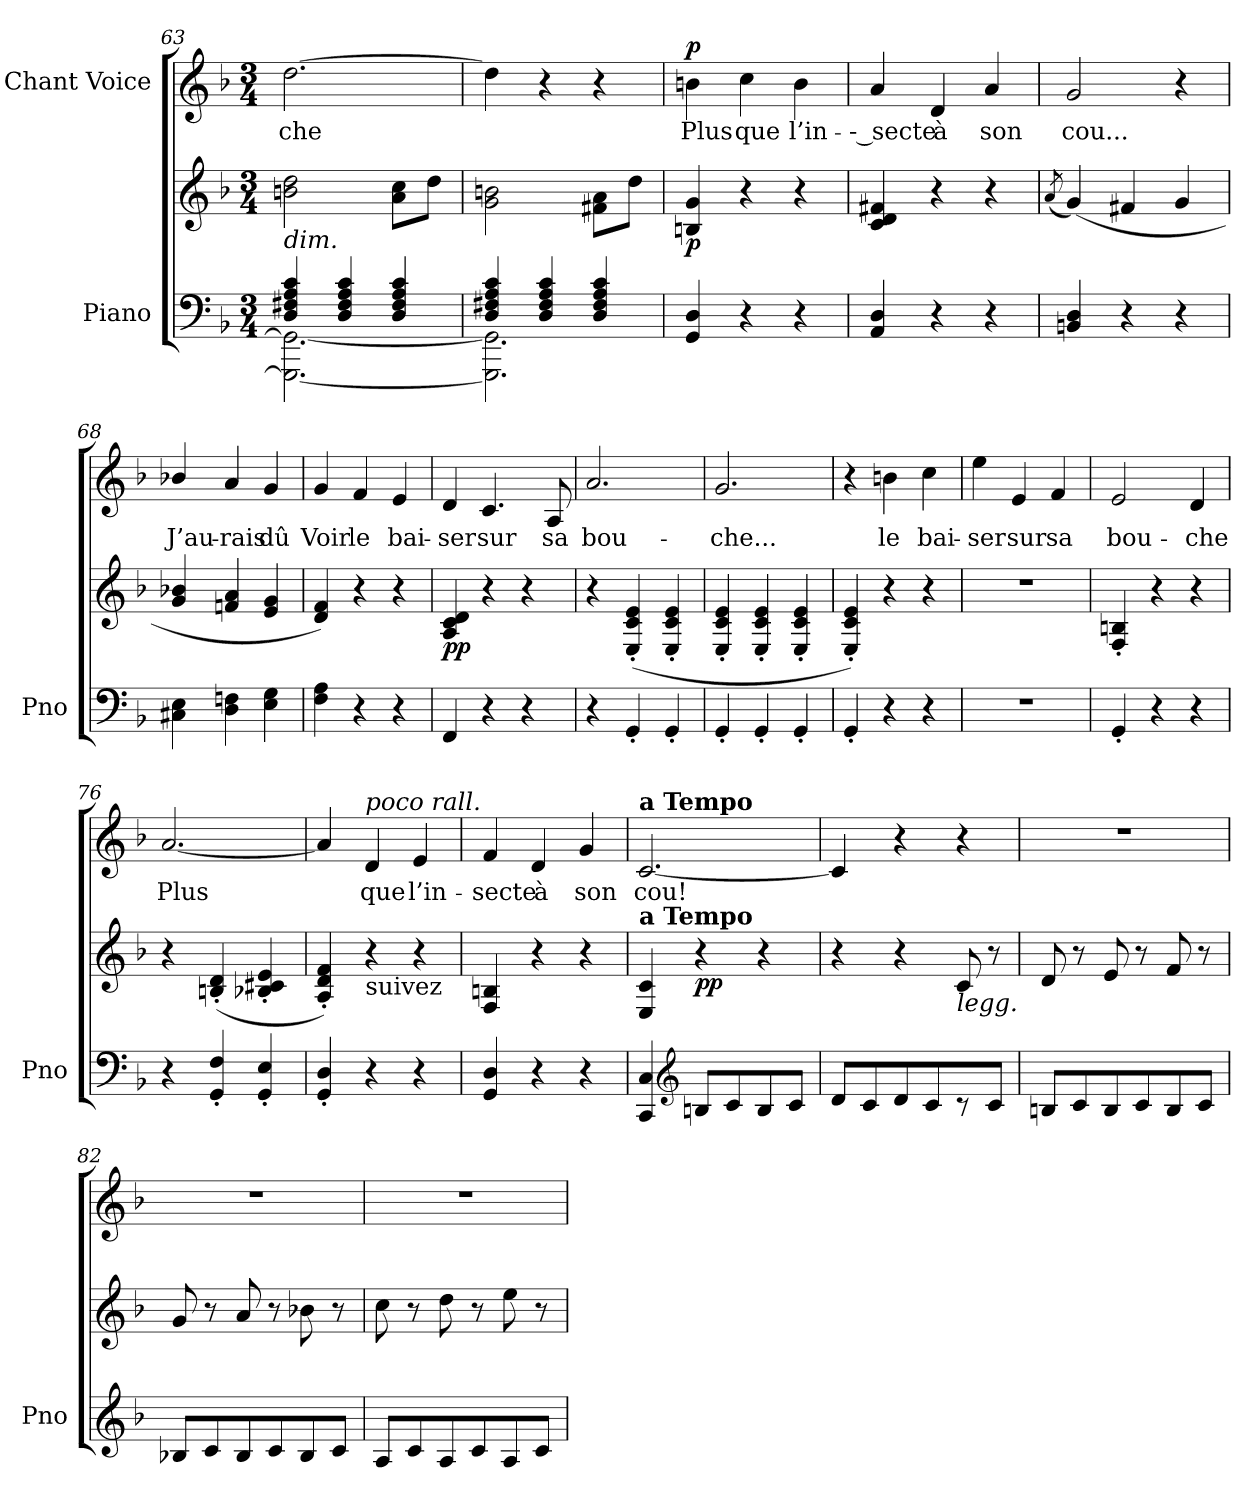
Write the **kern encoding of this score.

**kern	**kern	**dynam	**kern	**text	**dynam
*part2	*part2	*part2	*part1	*part1	*part1
*staff3	*staff2	*staff2/3	*staff1	*staff1	*staff1
*I"Piano	*	*	*I"Chant Voice	*	*
*I'Pno	*	*	*	*	*
*clefF4	*clefG2	*	*clefG2	*	*
*k[b-]	*k[b-]	*	*k[b-]	*	*
*M3/4	*M3/4	*	*M3/4	*	*
=63	=63	=63	=63	=63	=63
*^	*	*	*	*	*
!	!	!LO:TX:b:i:t=dim.	!	!	!	!
!	!	!	!	!	!LO:LY:b	!
4D/ 4F#X/ 4A/ 4c/	2.GGG\_ 2.GG\_	2bn\ 2dd\	.	[2.dd\	-che	.
4D/ 4F#/ 4A/ 4c/	.	.	.	.	.	.
4D/ 4F#/ 4A/ 4c/	.	8a\ 8cc\L	.	.	.	.
.	.	8dd\J	.	.	.	.
=64	=64	=64	=64	=64	=64	=64
4D/ 4F#X/ 4A/ 4c/	2.GGG\] 2.GG\]	2g\ 2bn\	.	4dd\]	.	.
4D/ 4F#/ 4A/ 4c/	.	.	.	4r	.	.
4D/ 4F#/ 4A/ 4c/	.	8f#X\ 8a\L	.	4r	.	.
.	.	8dd\J	.	.	.	.
*v	*v	*	*	*	*	*
=65	=65	=65	=65	=65	=65
!	!	!LO:DY:b	!	!LO:LY:b	!LO:DY:a
4GG/ 4D/	4Bn/ 4g/	p	4bn\	Plus	p
!	!	!	!	!LO:LY:b	!
4r	4r	.	4cc\	que	.
!	!	!	!	!LO:LY:b	!
4r	4r	.	4b\	l’in-	.
!!LO:PB:g=z
=66	=66	=66	=66	=66	=66
!	!	!	!	!LO:LY:b	!
4AA/ 4D/	4c/ 4d/ 4f#X/	.	4a/	-- secte	.
!	!	!	!	!LO:LY:b	!
4r	4r	.	4d/	à	.
!	!	!	!	!LO:LY:b	!
4r	4r	.	4a/	son	.
=67	=67	=67	=67	=67	=67
.	(8qa/	.	.	.	.
!	!	!	!	!LO:LY:b	!
4BBn/ 4D/	(<4g/)	.	2g/	cou...	.
4r	4f#X/	.	.	.	.
4r	4g/	.	4r	.	.
=68	=68	=68	=68	=68	=68
!	!	!	!	!LO:LY:b	!
4C#X\ 4E\	4g/ 4b-X/	.	4b-X/	J’au-	.
!	!	!	!	!LO:LY:b	!
4D\ 4Fn\	4fn/ 4a/	.	4a/	-rais	.
!	!	!	!	!LO:LY:b	!
4E\ 4G\	4e/ 4g/	.	4g/	dû	.
=69	=69	=69	=69	=69	=69
!	!	!	!	!LO:LY:b	!
4F\ 4A\	4d/ 4f/)	.	4g/	Voir	.
!	!	!	!	!LO:LY:b	!
4r	4r	.	4f/	le	.
!	!	!	!	!LO:LY:b	!
4r	4r	.	4e/	bai-	.
=70	=70	=70	=70	=70	=70
!	!	!LO:DY:b	!	!LO:LY:b	!
4FF/	4A/ 4c/ 4d/	pp	4d/	-ser	.
!	!	!	!	!LO:LY:b	!
4r	4r	.	4.c/	sur	.
4r	4r	.	.	.	.
!	!	!	!	!LO:LY:b	!
.	.	.	8A/	sa	.
=71	=71	=71	=71	=71	=71
!	!	!	!	!LO:LY:b	!
4r	4r	.	2.a/	bou-	.
4GG'/	(<4E/' 4c/' 4e/'	.	.	.	.
4GG'/	4E/' 4c/' 4e/'	.	.	.	.
=72	=72	=72	=72	=72	=72
!	!	!	!	!LO:LY:b	!
4GG'/	4E/' 4c/' 4e/'	.	2.g/	-che...	.
4GG'/	4E/' 4c/' 4e/'	.	.	.	.
4GG'/	4E/' 4c/' 4e/'	.	.	.	.
!!LO:LB:g=z
=73	=73	=73	=73	=73	=73
4GG'/	4E/' 4c/' 4e/')	.	4r	.	.
!	!	!	!	!LO:LY:b	!
4r	4r	.	4bn\	le	.
!	!	!	!	!LO:LY:b	!
4r	4r	.	4cc\	bai-	.
=74	=74	=74	=74	=74	=74
!	!	!	!	!LO:LY:b	!
2.r	2.r	.	4ee\	-ser	.
!	!	!	!	!LO:LY:b	!
.	.	.	4e/	sur	.
!	!	!	!	!LO:LY:b	!
.	.	.	4f/	sa	.
=75	=75	=75	=75	=75	=75
!	!	!	!	!LO:LY:b	!
4GG'/	4F/' 4Bn/'	.	2e/	bou-	.
4r	4r	.	.	.	.
!	!	!	!	!LO:LY:b	!
4r	4r	.	4d/	-che	.
=76	=76	=76	=76	=76	=76
!	!	!	!	!LO:LY:b	!
4r	4r	.	[2.a/	Plus	.
4GG/' 4F/'	(4Bn/' 4d/'	.	.	.	.
4GG/' 4E/'	4B-X/' 4c#X/' 4e/'	.	.	.	.
=77	=77	=77	=77	=77	=77
4GG/' 4D/'	4A/' 4d/' 4f/')	.	4a/]	.	.
!	!	!	!LO:TX:a:i:t=poco rall.	!	!
!	!LO:TX:b:t=suivez	!	!	!	!
!	!	!	!	!LO:LY:b	!
4r	4r	.	4d/	que	.
!	!	!	!	!LO:LY:b	!
4r	4r	.	4e/	l’in-	.
=78	=78	=78	=78	=78	=78
!	!	!	!	!LO:LY:b	!
4GG/ 4D/	4F/ 4Bn/	.	4f/	-secte	.
!	!	!	!	!LO:LY:b	!
4r	4r	.	4d/	à	.
!	!	!	!	!LO:LY:b	!
4r	4r	.	4g/	son	.
=79	=79	=79	=79	=79	=79
!	!	!	!LO:TX:a:B:t=a Tempo	!	!
!	!LO:TX:a:B:t=a Tempo	!	!	!	!
!	!	!	!	!LO:LY:b	!
4CC/ 4C/	4E/ 4c/	.	[2.c/	cou!	.
*clefG2	*	*	*	*	*
!	!	!LO:DY:b	!	!	!
8Bn/L	4r	pp	.	.	.
8c/	.	.	.	.	.
8B/	4r	.	.	.	.
8c/J	.	.	.	.	.
!!LO:LB:g=z
=80	=80	=80	=80	=80	=80
8d/L	4r	.	4c/]	.	.
8c/	.	.	.	.	.
8d/	4r	.	4r	.	.
8c/	.	.	.	.	.
!	!LO:TX:b:i:t=legg.	!	!	!	!
8r	8c/	.	4r	.	.
8c/J	8r	.	.	.	.
=81	=81	=81	=81	=81	=81
8Bn/L	8d/	.	2.r	.	.
8c/	8r	.	.	.	.
8B/	8e/	.	.	.	.
8c/	8r	.	.	.	.
8B/	8f/	.	.	.	.
8c/J	8r	.	.	.	.
=82	=82	=82	=82	=82	=82
8B-X/L	8g/	.	2.r	.	.
8c/	8r	.	.	.	.
8B-/	8a/	.	.	.	.
8c/	8r	.	.	.	.
8B-/	8b-X\	.	.	.	.
8c/J	8r	.	.	.	.
=83	=83	=83	=83	=83	=83
8A/L	8cc\	.	2.r	.	.
8c/	8r	.	.	.	.
8A/	8dd\	.	.	.	.
8c/	8r	.	.	.	.
8A/	8ee\	.	.	.	.
8c/J	8r	.	.	.	.
=	=	=	=	=	=
*-	*-	*-	*-	*-	*-
